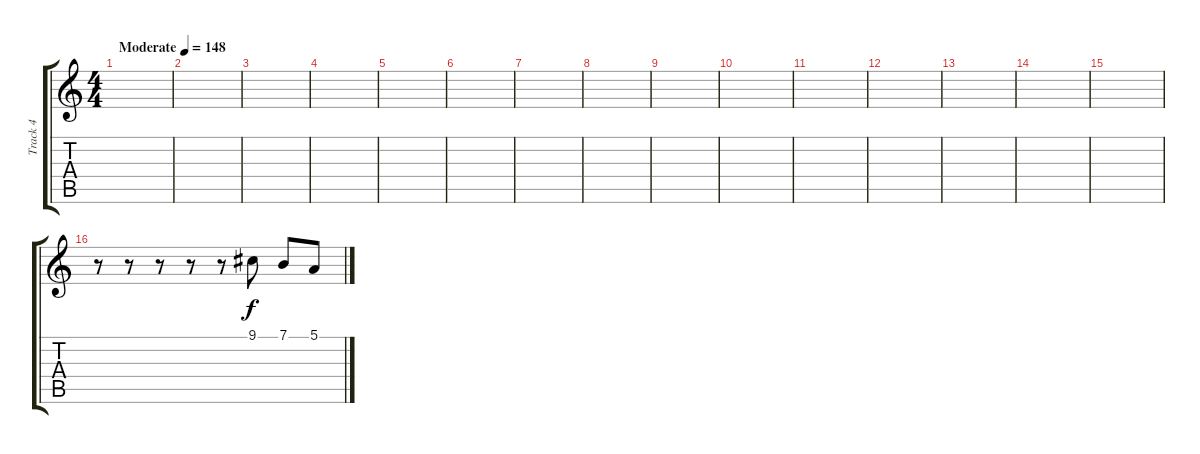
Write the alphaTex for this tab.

\track ("Track 4" "Track 4") {instrument choiraahs}
\staff {score tabs}
\tuning (E4 B3 G3 D3 A2 E2) {hide}
\ts (4 4)
\tempo (148 "Moderate")
\clef g2
\ks c
|
|
|
|
|
|
|
|
|
|
|
|
|
|
|
r.8 r.8 r.8 r.8 r.8 9.1.8 7.1.8 5.1.8
